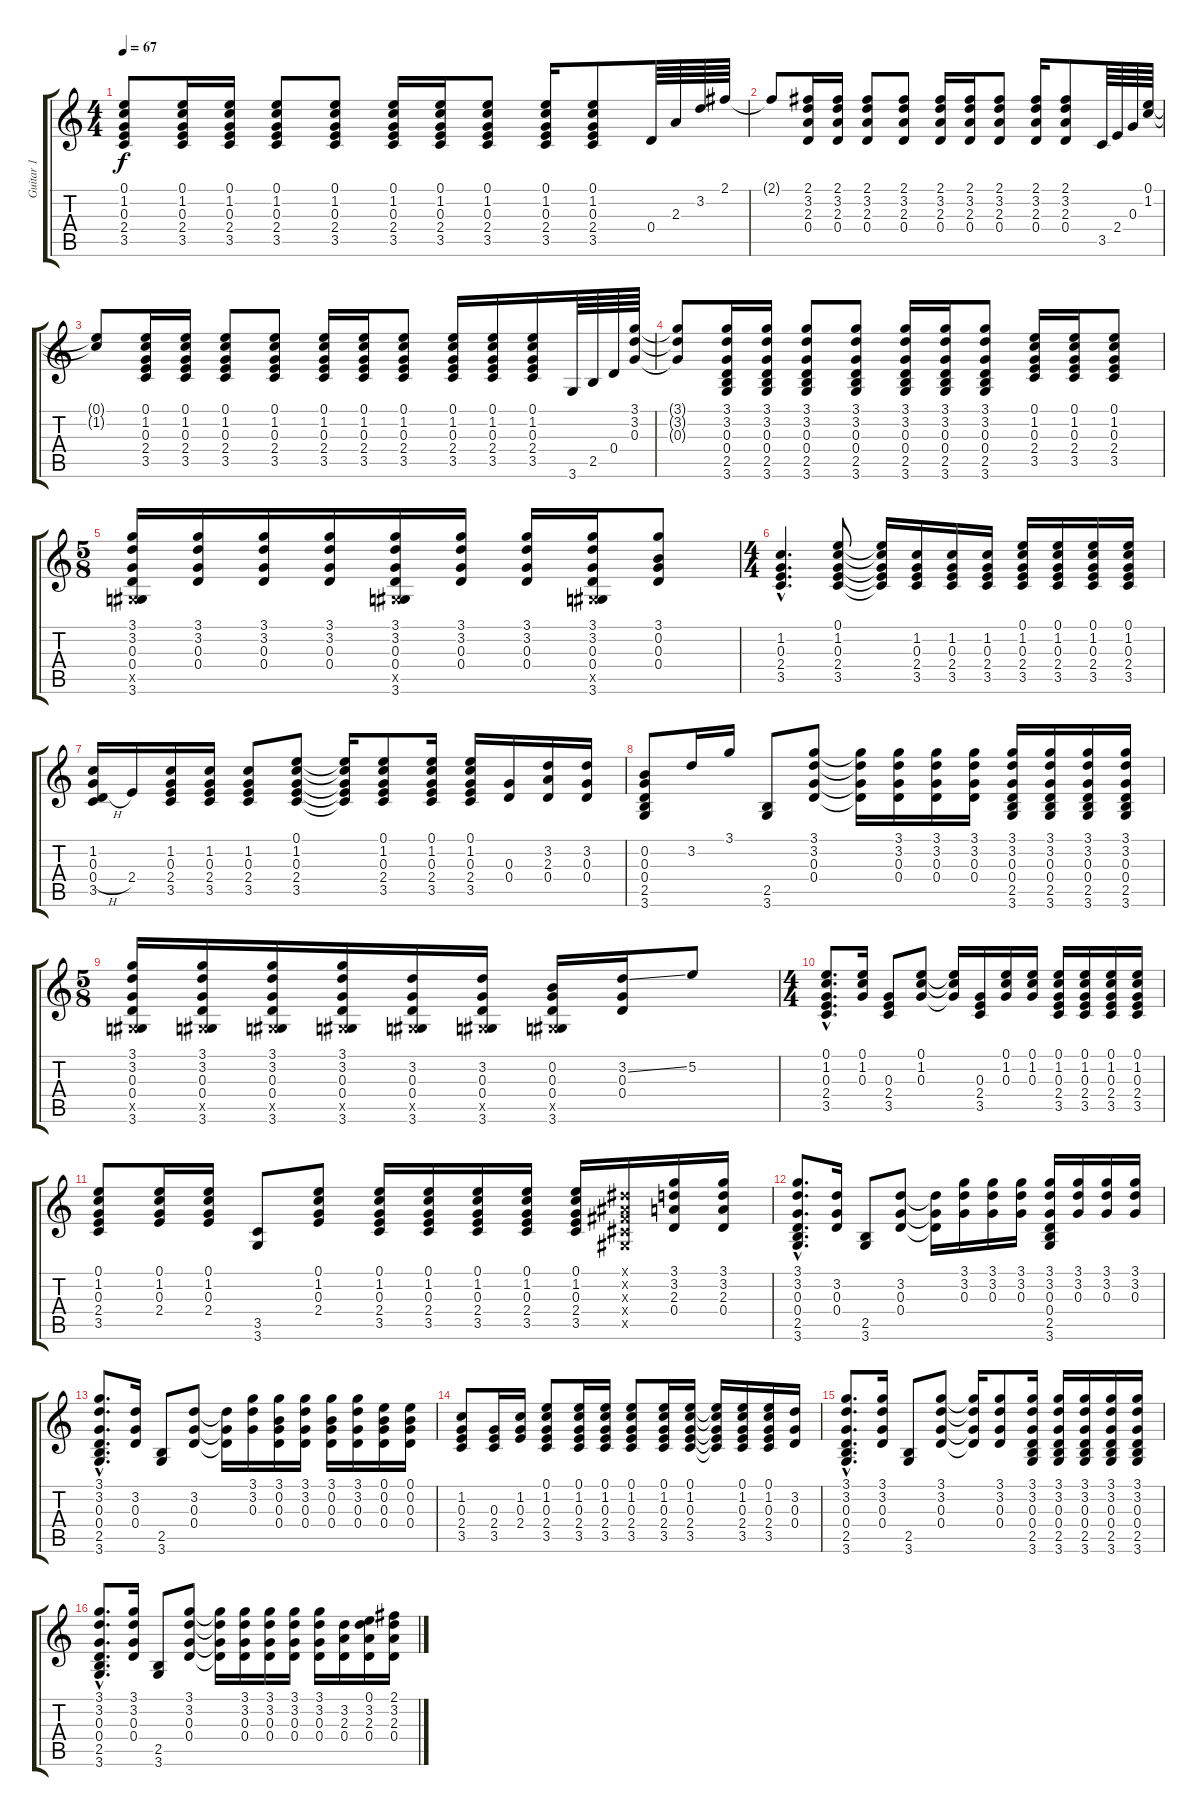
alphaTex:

\track ("Guitar 1" "Guitar 1") {instrument acousticguitarsteel}
\staff {score tabs}
\tuning (E4 B3 G3 D3 A2 E2) {hide}
\ts (4 4)
\tempo 67
\clef g2
\ks c
(0.1 1.2 0.3 2.4 3.5).8{dy f} (0.1 1.2 0.3 2.4 3.5).16 (0.1 1.2 0.3 2.4 3.5).16 (0.1 1.2 0.3 2.4 3.5).8 (0.1 1.2 0.3 2.4 3.5).8 (0.1 1.2 0.3 2.4 3.5).16 (0.1 1.2 0.3 2.4 3.5).16 (0.1 1.2 0.3 2.4 3.5).8 (0.1 1.2 0.3 2.4 3.5).16 (0.1 1.2 0.3 2.4 3.5).8 0.4.64 2.3.64 3.2.64 2.1.64 |
2.1{t}.8 (2.1 3.2 2.3 0.4).16 (2.1 3.2 2.3 0.4).16 (2.1 3.2 2.3 0.4).8 (2.1 3.2 2.3 0.4).8 (2.1 3.2 2.3 0.4).16 (2.1 3.2 2.3 0.4).16 (2.1 3.2 2.3 0.4).8 (2.1 3.2 2.3 0.4).16 (2.1 3.2 2.3 0.4).8 3.5.64 2.4.64 0.3.64 (0.1 1.2).64 |
(0.1{t} 1.2{t}).8 (0.1 1.2 0.3 2.4 3.5).16 (0.1 1.2 0.3 2.4 3.5).16 (0.1 1.2 0.3 2.4 3.5).8 (0.1 1.2 0.3 2.4 3.5).8 (0.1 1.2 0.3 2.4 3.5).16 (0.1 1.2 0.3 2.4 3.5).16 (0.1 1.2 0.3 2.4 3.5).8 (0.1 1.2 0.3 2.4 3.5).16 (0.1 1.2 0.3 2.4 3.5).16 (0.1 1.2 0.3 2.4 3.5).16 3.6.64 2.5.64 0.4.64 (3.1 3.2 0.3).64 |
(3.1{t} 3.2{t} 0.3{t}).8 (3.1 3.2 0.3 0.4 2.5 3.6).16 (3.1 3.2 0.3 0.4 2.5 3.6).16 (3.1 3.2 0.3 0.4 2.5 3.6).8 (3.1 3.2 0.3 0.4 2.5 3.6).8 (3.1 3.2 0.3 0.4 2.5 3.6).16 (3.1 3.2 0.3 0.4 2.5 3.6).16 (3.1 3.2 0.3 0.4 2.5 3.6).8 (0.1 1.2 0.3 2.4 3.5).16 (0.1 1.2 0.3 2.4 3.5).16 (0.1 1.2 0.3 2.4 3.5).8 |
\ts (5 8)
(3.1 3.2 0.3 0.4 -1.5{x} 3.6).16 (3.1 3.2 0.3 0.4).16 (3.1 3.2 0.3 0.4).16 (3.1 3.2 0.3 0.4).16 (3.1 3.2 0.3 0.4 -1.5{x} 3.6).16 (3.1 3.2 0.3 0.4).16 (3.1 3.2 0.3 0.4).16 (3.1 3.2 0.3 0.4 -1.5{x} 3.6).16 (3.1 0.2 0.3 0.4).8 |
\ts (4 4)
(1.2{hac} 0.3{hac} 2.4{hac} 3.5{hac}).4{d} (0.1 1.2 0.3 2.4 3.5).8 (0.1{t} 1.2{t} 0.3{t} 2.4{t} 3.5{t}).16 (1.2 0.3 2.4 3.5).16 (1.2 0.3 2.4 3.5).16 (1.2 0.3 2.4 3.5).16 (0.1 1.2 0.3 2.4 3.5).16 (0.1 1.2 0.3 2.4 3.5).16 (0.1 1.2 0.3 2.4 3.5).16 (0.1 1.2 0.3 2.4 3.5).16 |
(1.2 0.3 0.4{h} 3.5).16 2.4.16 (1.2 0.3 2.4 3.5).16 (1.2 0.3 2.4 3.5).16 (1.2 0.3 2.4 3.5).8 (0.1 1.2 0.3 2.4 3.5).8 (0.1{t} 1.2{t} 0.3{t} 2.4{t} 3.5{t}).16 (0.1 1.2 0.3 2.4 3.5).8 (0.1 1.2 0.3 2.4 3.5).16 (0.1 1.2 0.3 2.4 3.5).16 (0.3 0.4).16 (3.2 2.3 0.4).16 (3.2 0.3 0.4).16 |
(0.2 0.3 0.4 2.5 3.6).8 3.2.16 3.1.16 (2.5 3.6).8 (3.1 3.2 0.3 0.4).8 (3.1{t} 3.2{t} 0.3{t} 0.4{t}).16 (3.1 3.2 0.3 0.4).16 (3.1 3.2 0.3 0.4).16 (3.1 3.2 0.3 0.4).16 (3.1 3.2 0.3 0.4 2.5 3.6).16 (3.1 3.2 0.3 0.4 2.5 3.6).16 (3.1 3.2 0.3 0.4 2.5 3.6).16 (3.1 3.2 0.3 0.4 2.5 3.6).16 |
\ts (5 8)
(3.1 3.2 0.3 0.4 -1.5{x} 3.6).16 (3.1 3.2 0.3 0.4 -1.5{x} 3.6).16 (3.1 3.2 0.3 0.4 -1.5{x} 3.6).16 (3.1 3.2 0.3 0.4 -1.5{x} 3.6).16 (3.2 0.3 0.4 -1.5{x} 3.6).16 (3.2 0.3 0.4 -1.5{x} 3.6).16 (0.2 0.3 0.4 -1.5{x} 3.6).16 (3.2{ss} 0.3 0.4).16 5.2.8 |
\ts (4 4)
(0.1{hac} 1.2{hac} 0.3{hac} 2.4{hac} 3.5{hac}).8{d} (0.1 1.2 0.3).16 (0.3 2.4 3.5).8 (0.1 1.2 0.3).8 (0.1{t} 1.2{t} 0.3{t}).16 (0.3 2.4 3.5).16 (0.1 1.2 0.3).16 (0.1 1.2 0.3).16 (0.1 1.2 0.3 2.4 3.5).16 (0.1 1.2 0.3 2.4 3.5).16 (0.1 1.2 0.3 2.4 3.5).16 (0.1 1.2 0.3 2.4 3.5).16 |
(0.1 1.2 0.3 2.4 3.5).8 (0.1 1.2 0.3 2.4).16 (0.1 1.2 0.3 2.4).16 (3.5 3.6).8 (0.1 1.2 0.3 2.4).8 (0.1 1.2 0.3 2.4 3.5).16 (0.1 1.2 0.3 2.4 3.5).16 (0.1 1.2 0.3 2.4 3.5).16 (0.1 1.2 0.3 2.4 3.5).16 (0.1 1.2 0.3 2.4 3.5).16 (-1.1{x} -1.2{x} -1.3{x} -1.4{x} -1.5{x}).16 (3.1 3.2 2.3 0.4).16 (3.1 3.2 2.3 0.4).16 |
(3.1{hac} 3.2{hac} 0.3{hac} 0.4{hac} 2.5{hac} 3.6{hac}).8{d} (3.2 0.3 0.4).16 (2.5 3.6).8 (3.2 0.3 0.4).8 (3.2{t} 0.3{t} 0.4{t}).16 (3.1 3.2 0.3).16 (3.1 3.2 0.3).16 (3.1 3.2 0.3).16 (3.1 3.2 0.3 0.4 2.5 3.6).16 (3.1 3.2 0.3).16 (3.1 3.2 0.3).16 (3.1 3.2 0.3).16 |
(3.1{hac} 3.2{hac} 0.3{hac} 0.4{hac} 2.5{hac} 3.6{hac}).8{d} (3.2 0.3 0.4).16 (2.5 3.6).8 (3.2 0.3 0.4).8 (3.2{t} 0.3{t} 0.4{t}).16 (3.1 3.2 0.3).16 (3.1 0.2 0.3 0.4).16 (3.1 3.2 0.3 0.4).16 (3.1 0.2 0.3 0.4).16 (3.1 3.2 0.3 0.4).16 (0.1 0.2 0.3 0.4).16 (0.1 0.2 0.3 0.4).16 |
(1.2 0.3 2.4 3.5).8 (0.3 2.4 3.5).16 (1.2 0.3 2.4).16 (0.1 1.2 0.3 2.4 3.5).8 (0.1 1.2 0.3 2.4 3.5).16 (0.1 1.2 0.3 2.4 3.5).16 (0.1 1.2 0.3 2.4 3.5).8 (0.1 1.2 0.3 2.4 3.5).16 (0.1 1.2 0.3 2.4 3.5).16 (0.1{t} 1.2{t} 0.3{t} 2.4{t} 3.5{t}).16 (0.1 1.2 0.3 2.4 3.5).16 (0.1 1.2 0.3 2.4 3.5).16 (3.2 0.3 0.4).16 |
(3.1{hac} 3.2{hac} 0.3{hac} 0.4{hac} 2.5{hac} 3.6{hac}).8{d} (3.1 3.2 0.3 0.4).16 (2.5 3.6).8 (3.1 3.2 0.3 0.4).8 (3.1{t} 3.2{t} 0.3{t} 0.4{t}).16 (3.1 3.2 0.3 0.4).8 (3.1 3.2 0.3 0.4 2.5 3.6).16 (3.1 3.2 0.3 0.4 2.5 3.6).16 (3.1 3.2 0.3 0.4 2.5 3.6).16 (3.1 3.2 0.3 0.4 2.5 3.6).16 (3.1 3.2 0.3 0.4 2.5 3.6).16 |
(3.1{hac} 3.2{hac} 0.3{hac} 0.4{hac} 2.5{hac} 3.6{hac}).8{d} (3.1 3.2 0.3 0.4).16 (2.5 3.6).8 (3.1 3.2 0.3 0.4).8 (3.1{t} 3.2{t} 0.3{t} 0.4{t}).16 (3.1 3.2 0.3 0.4).16 (3.1 3.2 0.3 0.4).16 (3.1 3.2 0.3 0.4).16 (3.1 3.2 0.3 0.4).16 (3.2 2.3 0.4).16 (0.1 3.2 2.3 0.4).16 (2.1 3.2 2.3 0.4).16
